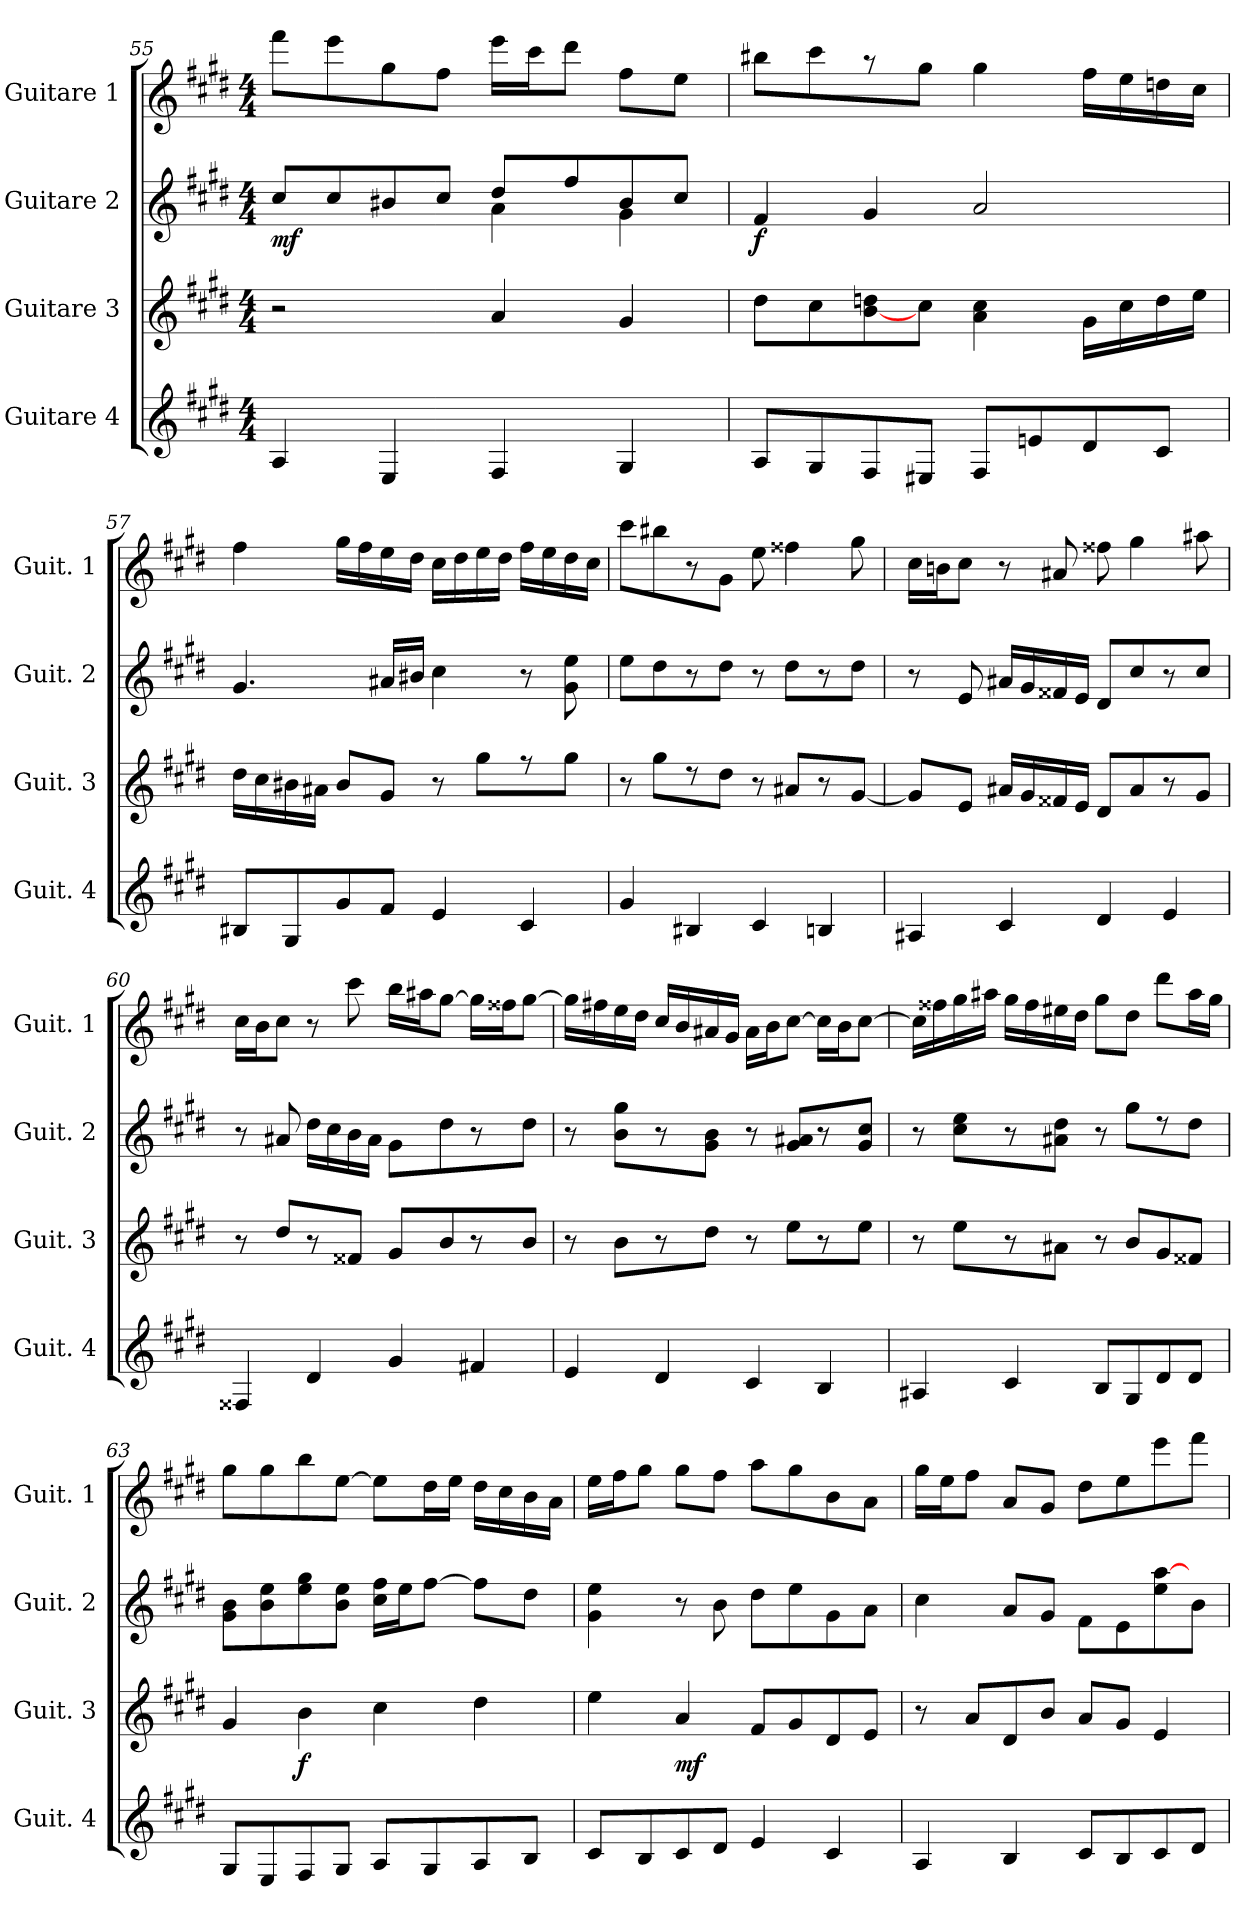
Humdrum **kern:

**kern	**kern	**dynam	**kern	**dynam	**kern
*part4	*part3	*part3	*part2	*part2	*part1
*staff4	*staff3	*staff3	*staff2	*staff2	*staff1
*I"Guitare 4	*I"Guitare 3	*	*I"Guitare 2	*	*I"Guitare 1
*I'Guit. 4	*I'Guit. 3	*	*I'Guit. 2	*	*I'Guit. 1
*clefG2	*clefG2	*	*clefG2	*	*clefG2
*ITrd7c12	*ITrd7c12	*	*ITrd7c12	*	*ITrd7c12
*k[f#c#g#d#]	*k[f#c#g#d#]	*	*k[f#c#g#d#]	*	*k[f#c#g#d#]
*E:	*E:	*	*E:	*	*E:
*M4/4	*M4/4	*	*M4/4	*	*M4/4
=55	=55	=55	=55	=55	=55
*	*	*	*^	*	*
!	!	!	!	!	!LO:DY:b	!
4AA/	2r	.	2ryy	8c#/L	mf	8ff#\L
.	.	.	.	8c#/	.	8ee\
4EE/	.	.	.	8B#X/	.	8g#\
.	.	.	.	8c#/J	.	8f#\J
4FF#/	4A/	.	4A\	8d#/L	.	16ee\LL
.	.	.	.	.	.	16cc#\J
.	.	.	.	8f#/	.	8dd#\J
4GG#/	4G#/	.	4G#\	8B#/	.	8f#\L
.	.	.	.	8c#/J	.	8e\J
=56	=56	=56	=56	=56	=56	=56
!	!	!	!	!	!LO:DY:b	!
*	*	*	*v	*v	*	*
8AA/L	8d#\L	.	4F#/	f	8b#X\L
8GG#/	8c#\	.	.	.	8cc#\
8FF#/	[8B\ 8dn\	.	4G#/	.	8r
8EE#X/J	8c#\J	.	.	.	8g#\J
8FF#/L	4A\ 4c#\	.	2A/	.	4g#\
8En/	.	.	.	.	.
8D#/	16G#\LL	.	.	.	16f#\LL
.	16c#\	.	.	.	16e\
8C#/J	16d\	.	.	.	16dn\
.	16e\JJ	.	.	.	16c#\JJ
!!LO:LB:g=z
=57	=57	=57	=57	=57	=57
8BB#X/L	16d#\LL	.	4.G#/	.	4f#\
.	16c#\	.	.	.	.
8GG#/	16B#X\	.	.	.	.
.	16A#X\JJ	.	.	.	.
8G#/	8B#/L	.	.	.	16g#\LL
.	.	.	.	.	16f#\
8F#/J	8G#/J	.	16A#X/LL	.	16e\
.	.	.	16B#X/JJ	.	16d#\JJ
4E/	8r	.	4c#\	.	16c#\LL
.	.	.	.	.	16d#\
.	8g#\L	.	.	.	16e\
.	.	.	.	.	16d#\JJ
4C#/	8r	.	8r	.	16f#\LL
.	.	.	.	.	16e\
.	8g#\J	.	8G#\ 8e\	.	16d#\
.	.	.	.	.	16c#\JJ
=58	=58	=58	=58	=58	=58
4G#/	8r	.	8e\L	.	8cc#\L
.	8g#\L	.	8d#\	.	8b#X\
4BB#X/	8r	.	8r	.	8r
.	8d#\J	.	8d#\J	.	8G#\J
4C#/	8r	.	8r	.	8e\
.	8A#X/L	.	8d#\L	.	4f##X\
4BBn/	8r	.	8r	.	.
.	[8G#/J	.	8d#\J	.	8g#\
=59	=59	=59	=59	=59	=59
4AA#X/	8G#/L]	.	8r	.	16c#\LL
.	.	.	.	.	16Bn\J
.	8E/J	.	8E/	.	8c#\J
4C#/	16A#X/LL	.	16A#X/LL	.	8r
.	16G#/	.	16G#/	.	.
.	16F##X/	.	16F##X/	.	8A#X/
.	16E/JJ	.	16E/JJ	.	.
4D#/	8D#/L	.	8D#/L	.	8f##X\
.	8A#/	.	8c#/	.	4g#\
4E/	8r	.	8r	.	.
.	8G#/J	.	8c#/J	.	8a#X\
!!LO:LB:g=z
=60	=60	=60	=60	=60	=60
4FF##X/	8r	.	8r	.	16c#\LL
.	.	.	.	.	16B\J
.	8d#/L	.	8A#X/	.	8c#\J
4D#/	8r	.	16d#\LL	.	8r
.	.	.	16c#\	.	.
.	8F##X/J	.	16B\	.	8cc#\
.	.	.	16A#\JJ	.	.
4G#/	8G#/L	.	8G#\L	.	16b\LL
.	.	.	.	.	16a#X\J
.	8B/	.	8d#\	.	[8g#\J
4F#X/	8r	.	8r	.	16g#\LL]
.	.	.	.	.	16f##X\J
.	8B/J	.	8d#\J	.	[8g#\J
=61	=61	=61	=61	=61	=61
4E/	8r	.	8r	.	16g#\LL]
.	.	.	.	.	16f#X\
.	8B\L	.	8B\ 8g#\L	.	16e\
.	.	.	.	.	16d#\JJ
4D#/	8r	.	8r	.	16c#/LL
.	.	.	.	.	16B/
.	8d#\J	.	8G#\ 8B\J	.	16A#X/
.	.	.	.	.	16G#/JJ
4C#/	8r	.	8r	.	16A#\LL
.	.	.	.	.	16B\J
.	8e\L	.	8G#/ 8A#X/L	.	[8c#\J
4BB/	8r	.	8r	.	16c#\LL]
.	.	.	.	.	16B\J
.	8e\J	.	8G#/ 8c#/J	.	[8c#\J
=62	=62	=62	=62	=62	=62
4AA#X/	8r	.	8r	.	16c#\LL]
.	.	.	.	.	16f##X\
.	8e\L	.	8c#\ 8e\L	.	16g#\
.	.	.	.	.	16a#X\JJ
4C#/	8r	.	8r	.	16g#\LL
.	.	.	.	.	16f##\
.	8A#X\J	.	8A#X\ 8d#\J	.	16e#X\
.	.	.	.	.	16d#\JJ
8BB/L	8r	.	8r	.	8g#\L
8GG#/	8B/L	.	8g#\L	.	8d#\J
8D#/	8G#/	.	8r	.	8dd#\L
8D#/J	8F##X/J	.	8d#\J	.	16a#\L
.	.	.	.	.	16g#\JJ
!!LO:PB:g=z
=63	=63	=63	=63	=63	=63
8GG#/L	4G#/	.	8G#\ 8B\L	.	8g#\L
8EE/	.	.	8B\ 8e\	.	8g#\
!	!	!LO:DY:b	!	!	!
8FF#/	4B\	f	8e\ 8g#\	.	8b\
8GG#/J	.	.	8B\ 8e\J	.	[8e\J
8AA/L	4c#\	.	16c#\ 16f#\LL	.	8e\L]
.	.	.	16e\J	.	.
8GG#/	.	.	[8f#\J	.	16d#\L
.	.	.	.	.	16e\JJ
8AA/	4d#\	.	8f#\L]	.	16d#\LL
.	.	.	.	.	16c#\
8BB/J	.	.	8d#\J	.	16B\
.	.	.	.	.	16A\JJ
=64	=64	=64	=64	=64	=64
8C#/L	4e\	.	4G#\ 4e\	.	16e\LL
.	.	.	.	.	16f#\J
8BB/	.	.	.	.	8g#\J
!	!	!LO:DY:b	!	!	!
8C#/	4A/	mf	8r	.	8g#\L
8D#/J	.	.	8B\	.	8f#\J
4E/	8F#/L	.	8d#\L	.	8a\L
.	8G#/	.	8e\	.	8g#\
4C#/	8D#/	.	8G#\	.	8B\
.	8E/J	.	8A\J	.	8A\J
=65	=65	=65	=65	=65	=65
4AA/	8r	.	4c#\	.	16g#\LL
.	.	.	.	.	16e\J
.	8A/L	.	.	.	8f#\J
4BB/	8D#/	.	8A/L	.	8A/L
.	8B/J	.	8G#/J	.	8G#/J
8C#/L	8A/L	.	8F#\L	.	8d#\L
8BB/	8G#/J	.	8E\	.	8e\
8C#/	4E/	.	8e\ [8a\	.	8ee\
8D#/J	.	.	8B\J	.	8ff#\J
=	=	=	=	=	=
*-	*-	*-	*-	*-	*-
